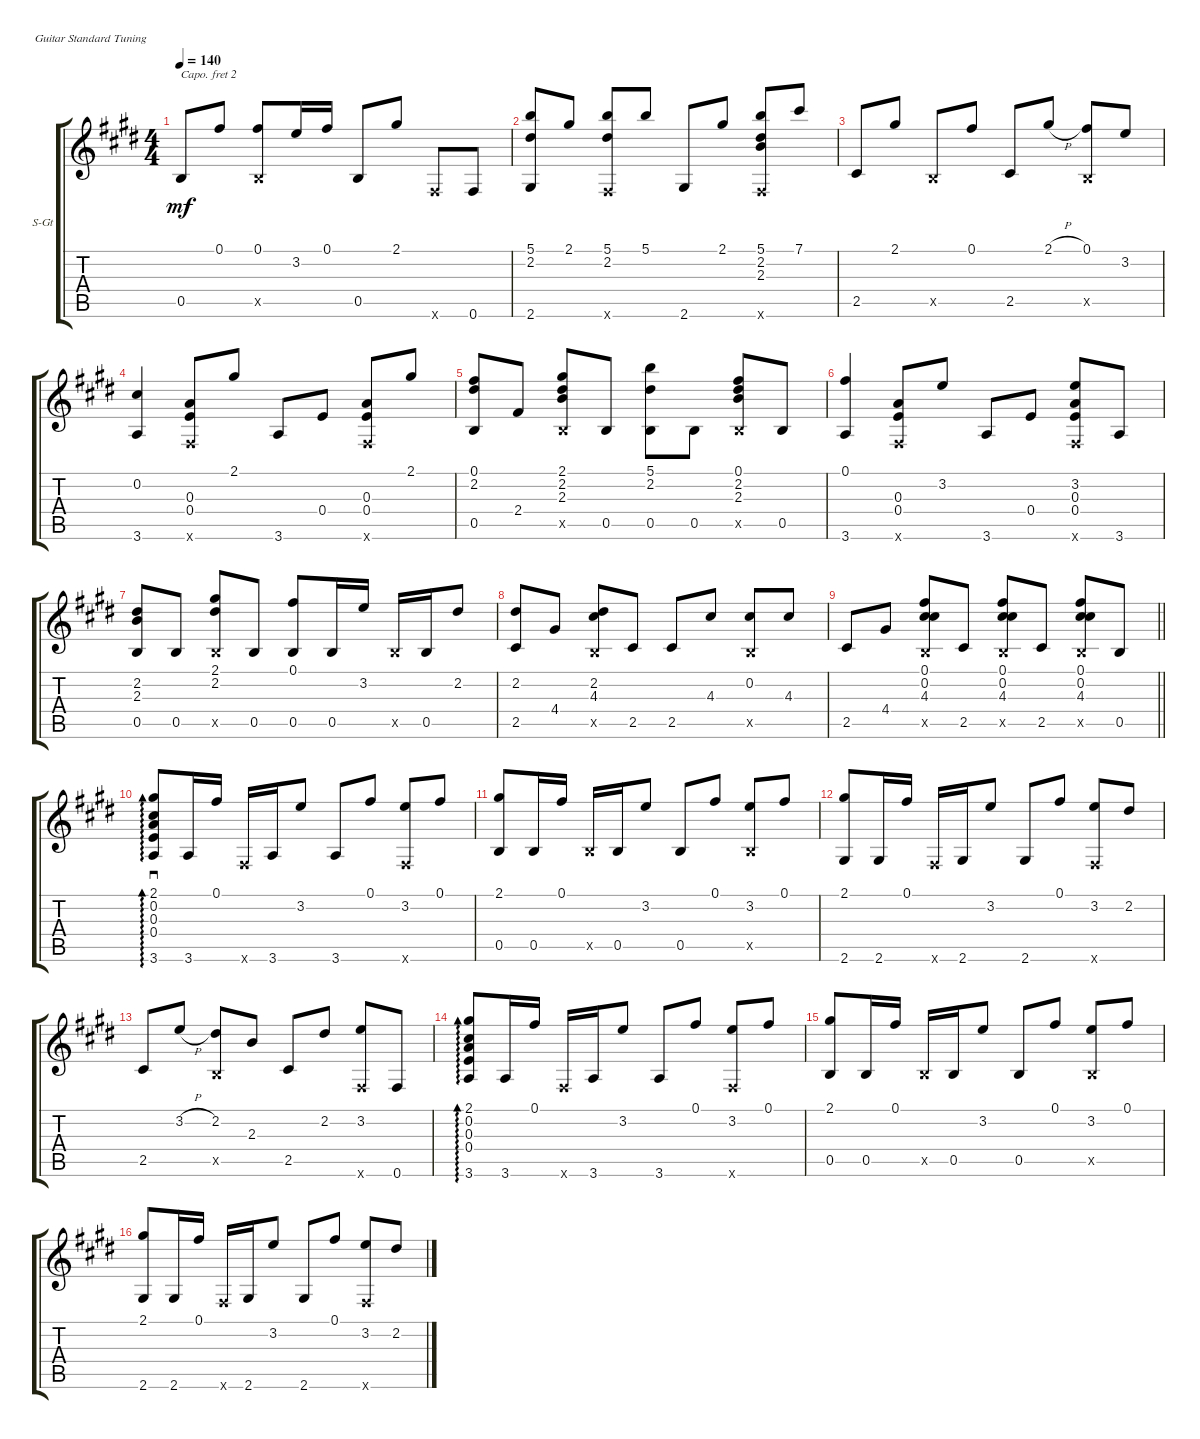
\defaultSystemsLayout 4
\bracketExtendMode groupsimilarinstruments
\firstSystemTrackNameOrientation horizontal
\otherSystemsTrackNameOrientation horizontal
\track ("Steel Guitar" "S-Gt") {instrument acousticguitarsteel}
\staff {score tabs}
\capo 2
\tuning (E4 B3 G3 D3 A2 E2)
\ts (4 4)
\tempo 140
\clef g2
\ks e
0.5.8{dy mf} 0.1.8 (0.1 0.5{x}).8 3.2.16 0.1.16 0.5.8 2.1.8 0.6{x}.8 0.6.8 |
(2.6 5.1 2.2).8 2.1.8 (5.1 2.2 0.6{x}).8 5.1.8 2.6.8 2.1.8 (5.1 2.2 2.3 0.6{x}).8 7.1.8 |
2.5.8 2.1.8 0.5{x}.8 0.1.8 2.5.8 2.1{h}.8 (0.1 0.5{x}).8 3.2.8 |
(3.6 0.2).4 (0.3 0.4 0.6{x}).8 2.1.8 3.6.8 0.4.8 (0.6{x} 0.4 0.3).8 2.1.8 |
(0.1 0.5 2.2).8 2.4.8 (2.1 0.5{x} 2.2 2.3).8 0.5.8 (0.5 5.1 2.2).8 0.5.8 (0.5{x} 0.1 2.2 2.3).8 0.5.8 |
(3.6 0.1).4 (0.3 0.4 0.6{x}).8 3.2.8 3.6.8 0.4.8 (0.6{x} 0.4 0.3 3.2).8 3.6.8 |
(0.5 2.3 2.2).8 0.5.8 (0.5{x} 2.1 2.2).8 0.5.8 (0.5 0.1).8 0.5.16 3.2.16 0.5{x}.16 0.5.16 2.2.8 |
(2.5 2.2).8 4.4.8 (4.3 2.2 0.5{x}).8 2.5.8 2.5.8 4.3.8 (0.2 0.5{x}).8 4.3.8 |
\barLineRight lightlight
2.5.8 4.4.8 (4.3 0.1 0.2 0.5{x}).8 2.5.8 (0.5{x} 0.2 0.1 4.3).8 2.5.8 (0.5{x} 0.1 0.2 4.3).8 0.5.8 |
(2.1 0.2 0.3 0.4 3.6).8{sd ad 0} 3.6.16 0.1.16 0.6{x}.16 3.6.16 3.2.8 3.6.8 0.1.8 (3.2 0.6{x}).8 0.1.8 |
(2.1 0.5).8 0.5.16 0.1.16 0.5{x}.16 0.5.16 3.2.8 0.5.8 0.1.8 (3.2 0.5{x}).8 0.1.8 |
(2.1 2.6).8 2.6.16 0.1.16 0.6{x}.16 2.6.16 3.2.8 2.6.8 0.1.8 (3.2 0.6{x}).8 2.2.8 |
2.5.8 3.2{h}.8 (2.2 0.5{x}).8 2.3.8 2.5.8 2.2.8 (3.2 0.6{x}).8 0.6.8 |
(2.1 0.2 0.3 0.4 3.6).8{ad 0} 3.6.16 0.1.16 0.6{x}.16 3.6.16 3.2.8 3.6.8 0.1.8 (3.2 0.6{x}).8 0.1.8 |
(2.1 0.5).8 0.5.16 0.1.16 0.5{x}.16 0.5.16 3.2.8 0.5.8 0.1.8 (3.2 0.5{x}).8 0.1.8 |
(2.1 2.6).8 2.6.16 0.1.16 0.6{x}.16 2.6.16 3.2.8 2.6.8 0.1.8 (3.2 0.6{x}).8 2.2.8
